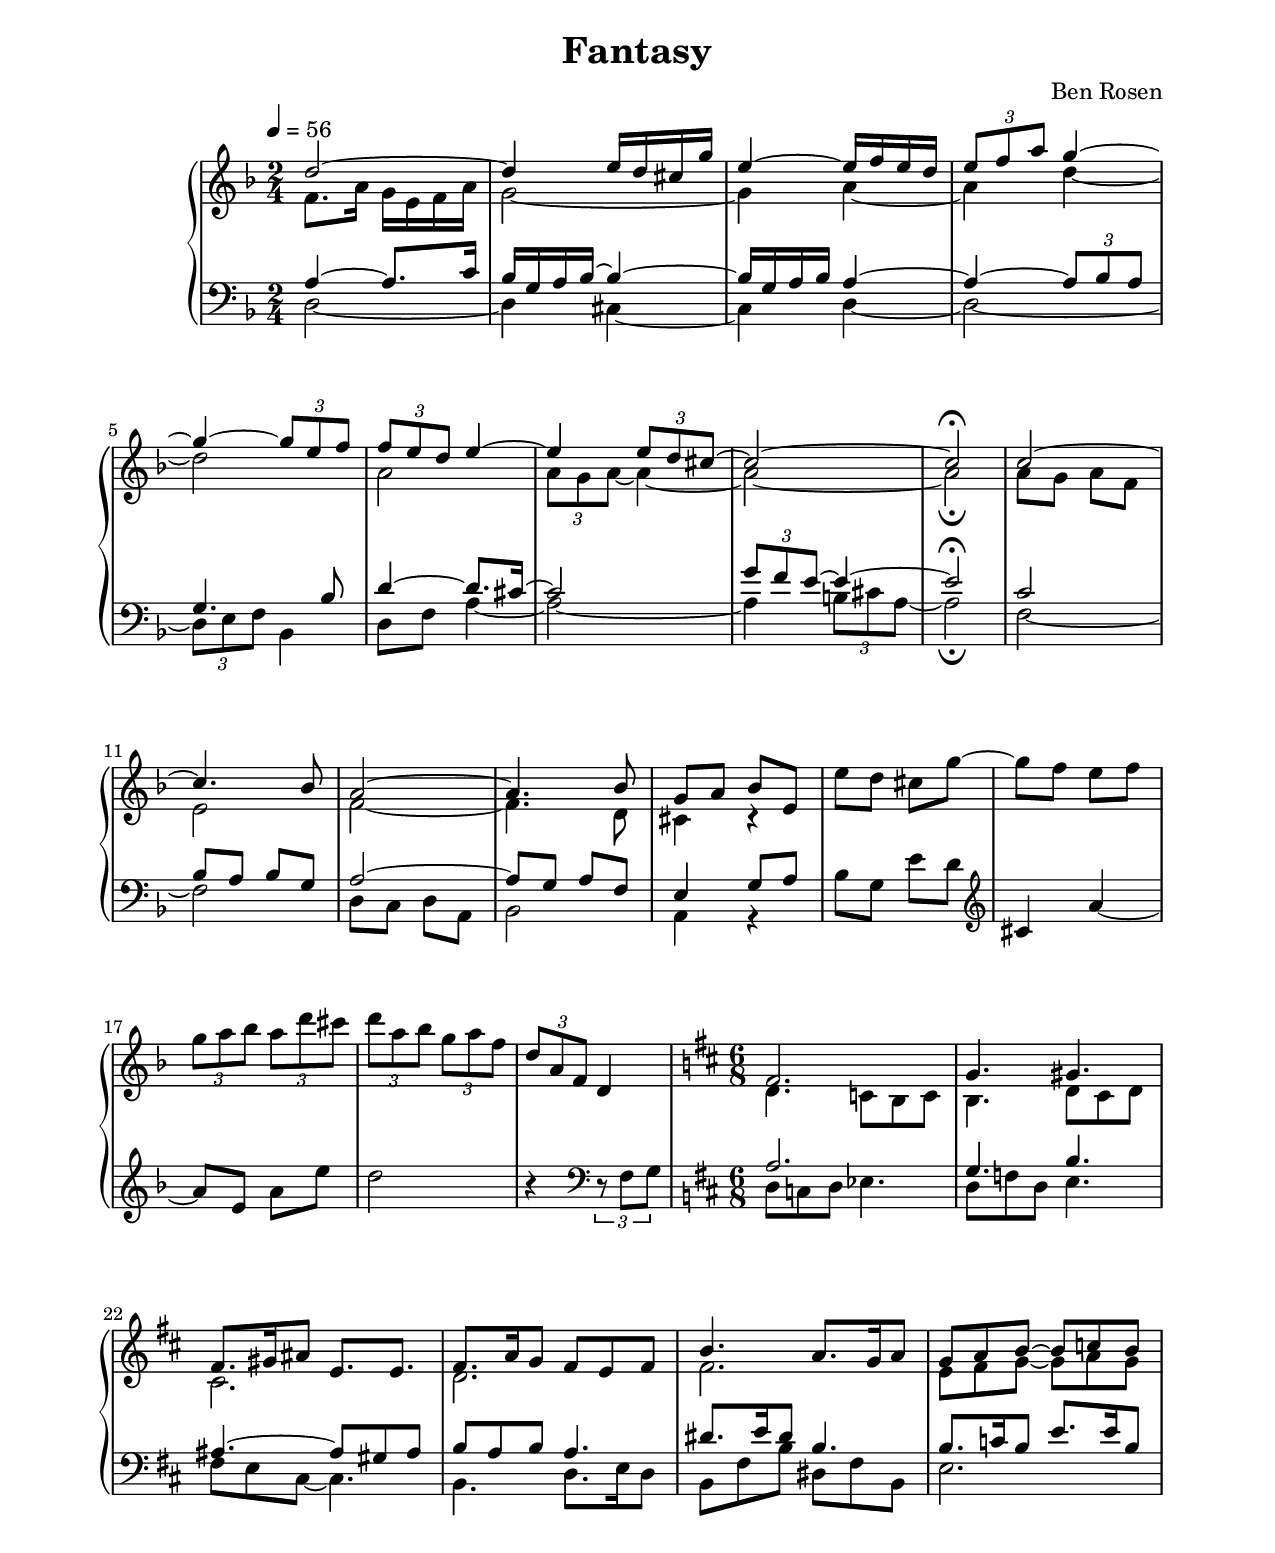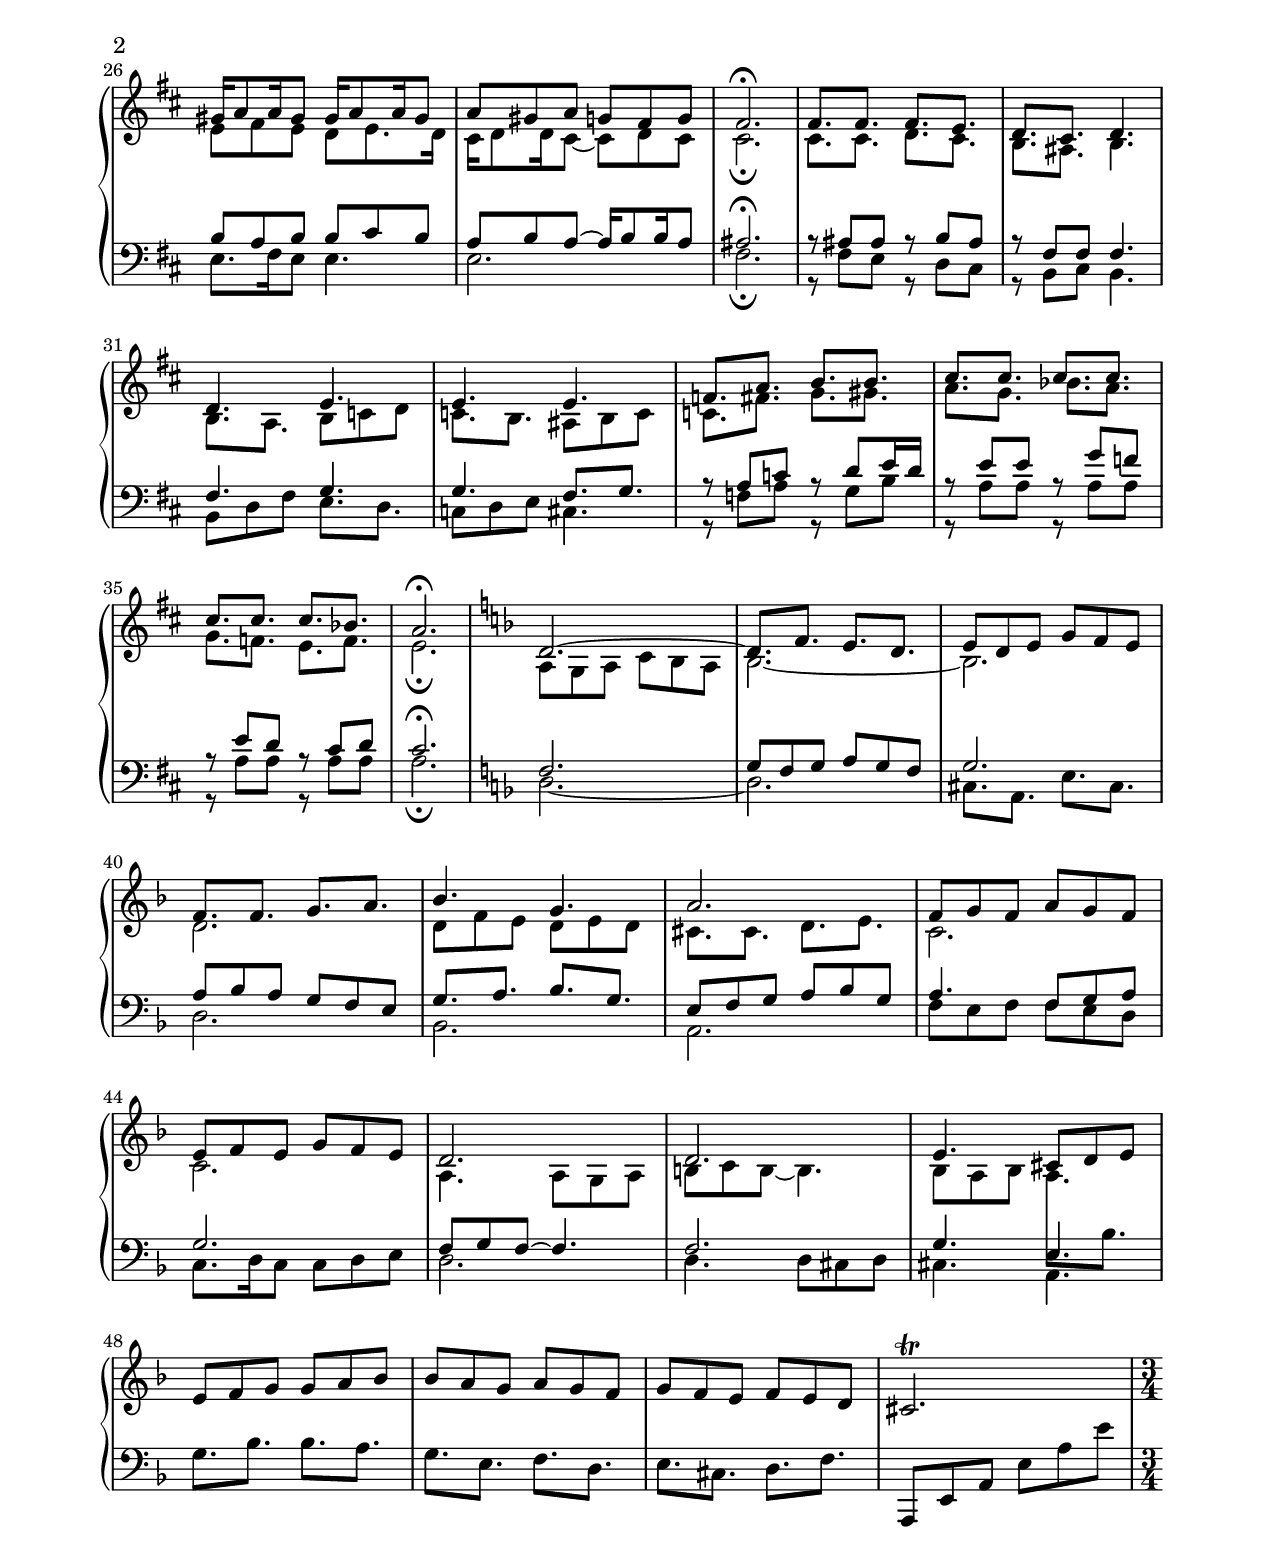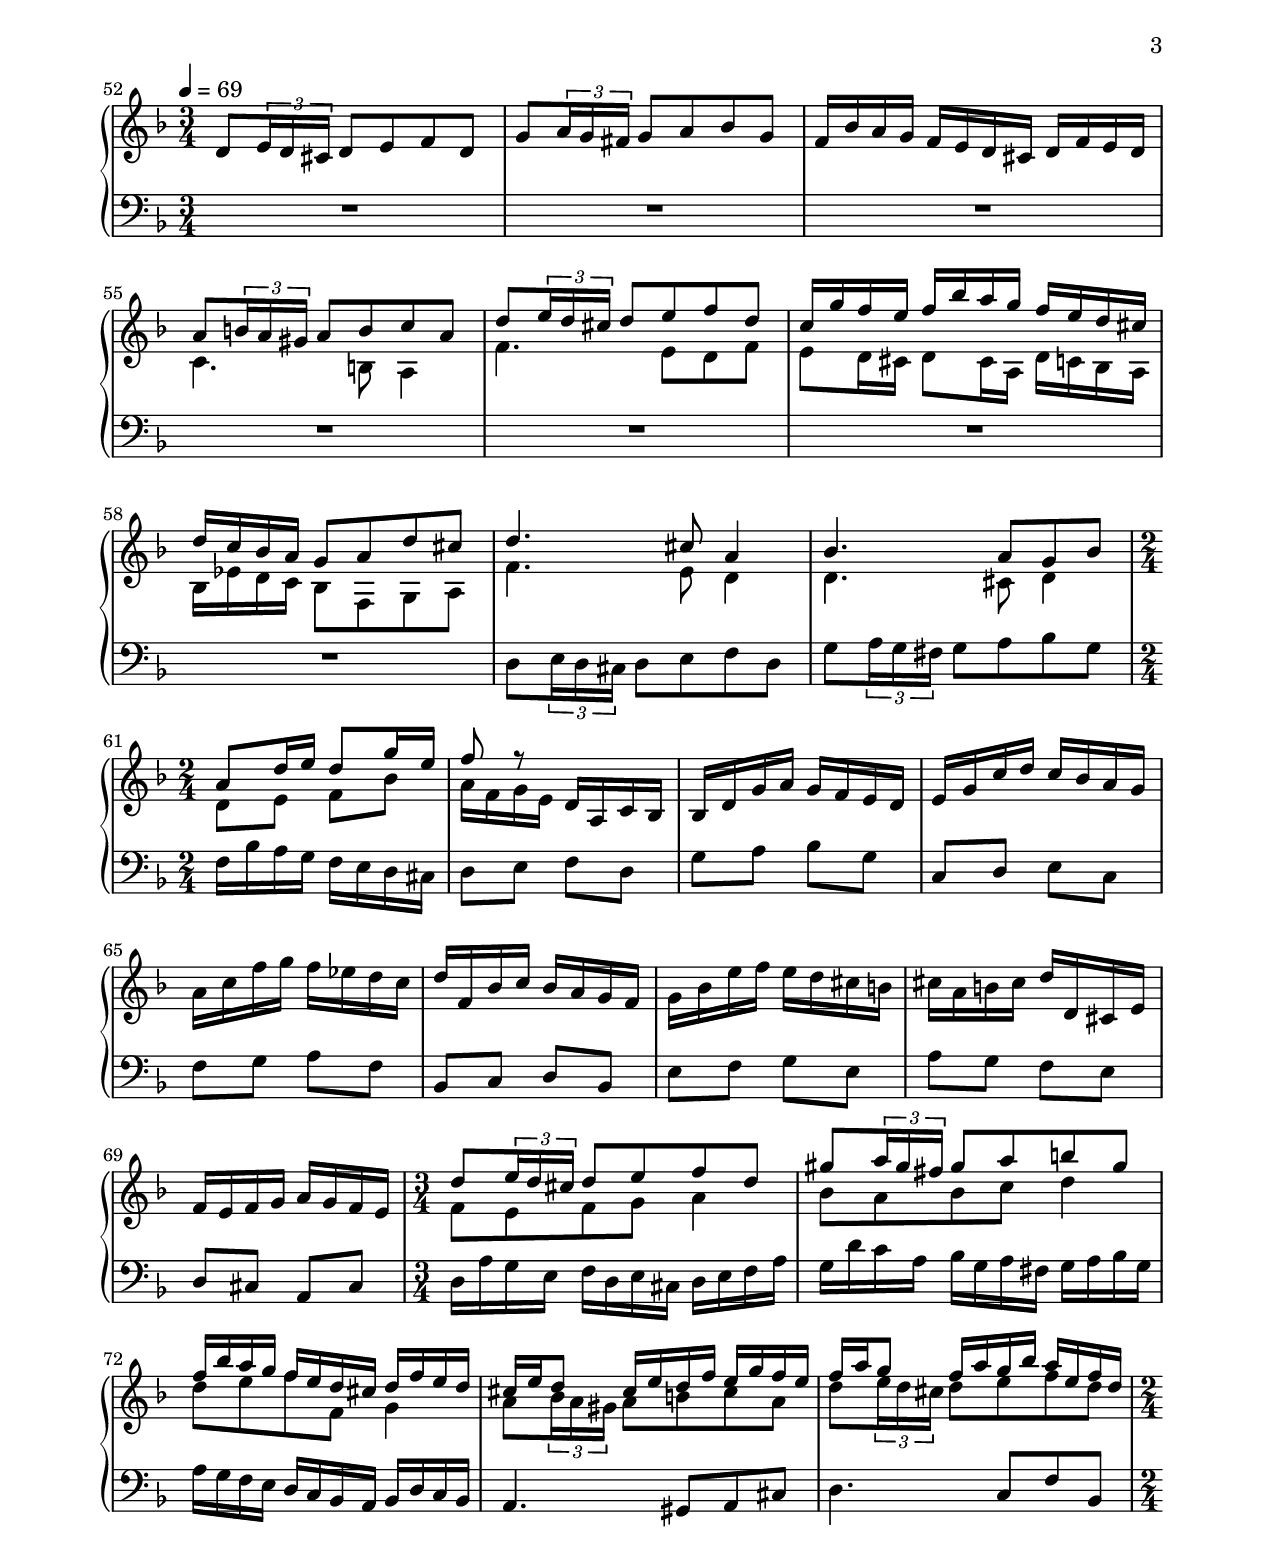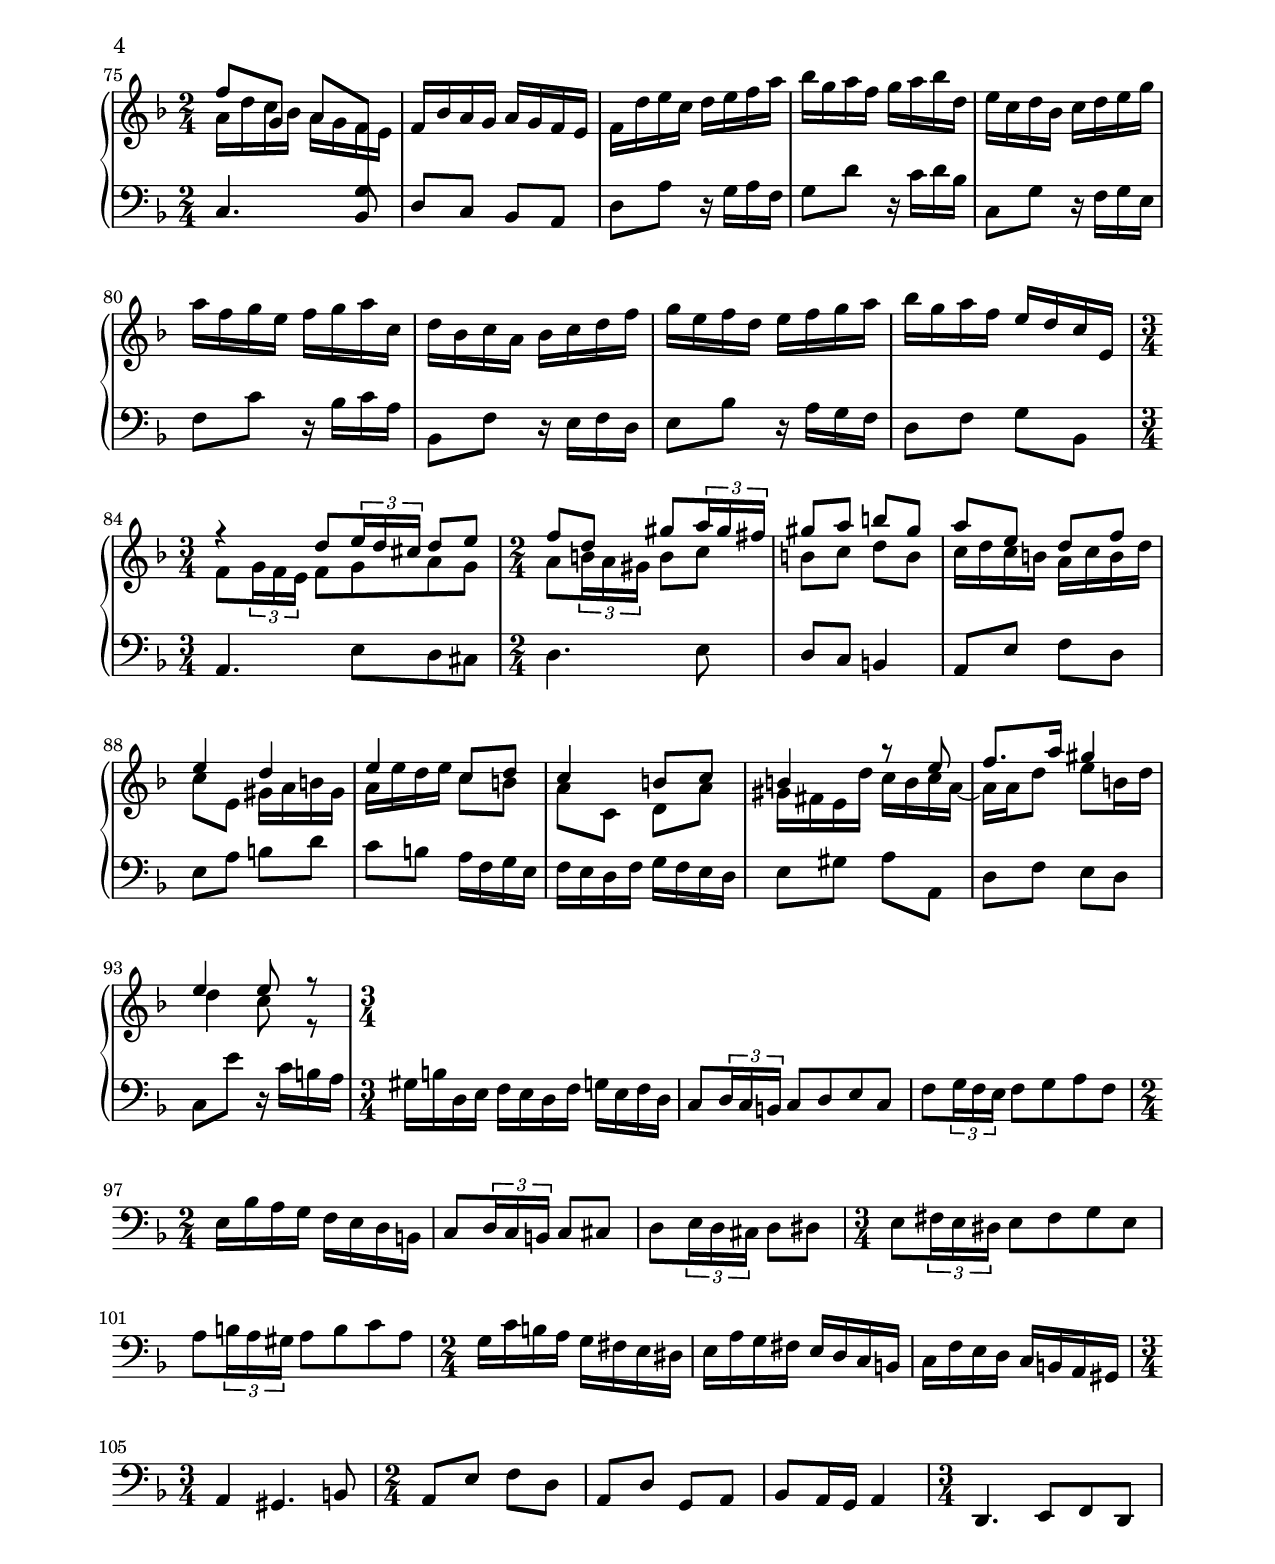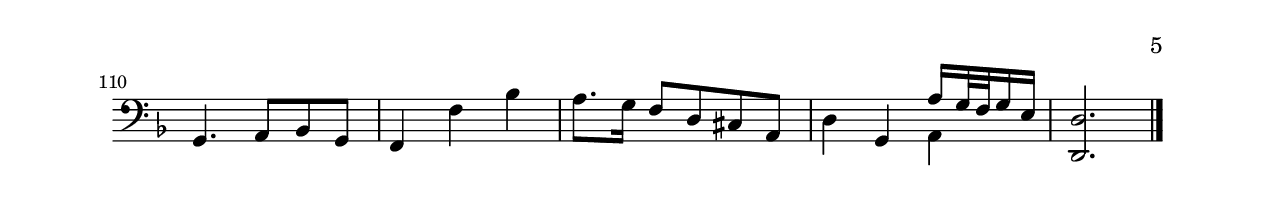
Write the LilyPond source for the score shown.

\version "2.24.0"

\include "settings.ily"

\header {
  title = "Fantasy"
  composer = "Ben Rosen"
}

key_and_time = {
  \tempo 4 = 56
  \key d \minor
  \time 2/4
}

upper_voices_prelude_one = {
  << {

    \relative d'' {
      | d2 ~
      | d4 e16 d cs g'
      | e4 ~ e16 f e d
      | \tuplet 3/2 { e8 f a } g4 ~
      | g4 ~ \tuplet 3/2 { g8 e f }
      | \tuplet 3/2 { f8 e d } e4 ~
      | e4 \tuplet 3/2 { e8 d cs ~ }
      | cs2 ~
      | cs2 -\fermata

      | c2 ~
      | c4. bf8
      | a2 ~
      | a4. bf8
      | g8 a bf e,
    }

  } \\ {

    \relative f' {
      | f8. a16 g e f a
      | g2 ~
      | g4 a ~
      | a d ~
      | d2
      | a2
      | \tuplet 3/2 { a8 g a ~ } a4 ~
      | a2 ~
      | a2 -\fermata

      | a8 g a f
      | e2
      | f2 ~
      | f4. d8
      | cs4 r
    }

  } >>
}

upper_voices_prelude_two = {
  << {

    \relative fs' {
      | fs2.
      | g4. gs
      | fs8. gs16 as8 e8. e
      | fs8. a16 g8 fs e fs
      | b4. a8. g16 a8
      | g8 a b ~ b c b
      | gs16 a8 a16 gs8 gs16 a8 a16 gs8
      | a8 gs a g fs g
      | fs2. ^\fermata

      | fs8. fs fs e
      | d8. cs d4.
      | d4. e
      | e4. e
      | f8. a b b
      | cs8. cs cs cs
      | cs8. cs cs bf
      | a2. -\fermata
    }

  }  \\ {

    \relative d' {
      | d4. c8 b c
      | b4. d8 cs d
      | cs2.
      | d2.
      | fs2.
      | e8 fs g ~ g a g
      | e8 fs e d e8. d16
      | cs16 d8 d16 cs8 ~ cs d cs
      | cs2. -\fermata

      | cs8. cs d cs
      | b8. as b4.
      | b8. a b8 c d
      | c8. b as8 b c
      | c8. fs g gs
      | a8. g bf a
      | g8. f e f
      | e2. -\fermata
    }

  } >>
}

upper_voices_prelude_three = {
  << {

    \relative d {
      | d'2. ~
      | d8. f
      | e8. d
      | e8 d e g f e
      | f8. f
      | g8. a
      | bf4. g
      | a2.
      | f8 g f a g f
      | e8 f e g f e
      | d2.
      | d2.
      | e4. cs8 d e
      | e8 f g g a bf
      | bf8 a g a g f
      | g8 f e f e d
      | cs2. \trill
    }

  } \\ {

    \relative a {
      | a8 g a c bf a
      | bf2. ~
      | bf2.
      | d2.
      | d8 f e d e d
      | cs8. cs d e
      | c2.
      | c2.
      | a4. a8 g a
      | b8 c b ~ b4.
      | bf8 a bf a8.
      \change Staff = "lower"
      bf
    }

  } >>
}

upper_voices_fugue_one = {
  << {

    \relative a' {
      | a8 \tuplet 3/2 { b16 a gs } a8 b c a
      | d8 \tuplet 3/2 { e16 d cs } d8 e f d
      | c16 g' f e f bf a g f e d cs
      | d16 c bf a g8 a d cs
      | d4. cs8 a4
      | bf4. a8 g bf

      \time 2/4

      | a8 d16 e d8 g16 e
      | f8 r
    }

  } \\ {

    \relative c' {
      | c4. b8 a4
      | f'4. e8 d f
      | e8 d16 cs d8 cs16 a d c bf a
      | bf16 ef d c bf8 f g a
      | f'4. e8 d4
      | d4. cs8 d4

      \time 2/4

      | d8 e f bf
      | a16 f g e
    }

  } >>
}

upper_voices_fugue_two = {
 << {

   \relative d'' {
     | d8 \tuplet 3/2 { e16 d cs } d8 e f d
     | gs8 \tuplet 3/2 { a16 gs fs } gs8 a b gs
     | f16 bf a g f e d cs d f e d
     | cs16 e d8 cs16 e d f e g f e
     | f16 a g8 f16 a g bf a e f d

     \time 2/4

     | f8 g, a
       \change Staff = "lower"
       g,
   }

 } \\ {


   \relative f' {
     | f8 e f g a4
     | bf8 a bf c d4
     | d8 e f f, g4
     | a8 \tuplet 3/2 { bf16 a gs } a8 b cs a
     | d8 \tuplet 3/2 { e16 d cs } d8 e f d

     \time 2/4

     | a16 d c bf a g f e
   }

 } >>
}

upper_voices_fugue_three = {
  << {

    \relative d'' {
      | r4 d8 \tuplet 3/2 { e16 d cs } d8 e

      \time 2/4

      | f8 d gs \tuplet 3/2 { a16 gs fs }
      | gs8 a b gs
      | a8 e d f
      | e4 d
      | e4 c8 d
      | c4 b8 c
      | b4 r8 e
      | f8. a16 gs4
      | e4 e8 r
    }

  } \\ {

    \relative f' {
      | f8 \tuplet 3/2 { g16 f e } f8 g a g

      \time 2/4

      | a8 \tuplet 3/2 { b16 a gs } b8 c
      | b8 c d b
      | c16 d c b a c b d
      | c8 e, gs16 a b gs
      | a16 e' d e c8 b
      | a8 c, d a'
      | gs16 fs e d' c b c a ~
      | a16 a d8 e b16 d
      | d4 c8 r

      \time 3/4
    }

  } >>
}

upper_staff = \relative e'' {
  \key_and_time

  \upper_voices_prelude_one

  | e8 d cs g' ~
  | g8 f e f \tuplet 3/2 { g8 a bf } \tuplet 3/2 { a8 d cs }
  | \tuplet 3/2 { d8 a bf } \tuplet 3/2 { g8 a f }
  | \tuplet 3/2 { d8 a f } d4

  \key b \minor
  \time 6/8

  \upper_voices_prelude_two

  \key d \minor

  \upper_voices_prelude_three

  \tempo 4 = 69
  \time 3/4

  | d8 \tuplet 3/2 { e16 d cs } d8 e f d
  | g8 \tuplet 3/2 { a16 g fs } g8 a bf g
  | f16 bf a g f e d cs d f e d

  \upper_voices_fugue_one

    d16 a c bf
  | bf16 d g a g f e d
  | e g c d c bf a g
  | a c f g f ef d c
  | d f, bf c bf a g f
  | g bf e f e d cs b
  | cs a b cs d d, cs e
  | f e f g a g f e

  \upper_voices_fugue_two

  | f16 bf a g a g f e
  | f16 d' e c d e f a
  | bf16 g a f g a bf d,
  | e16 c d bf c d e g
  | a16 f g e f g a c,
  | d16 bf c a bf c d f
  | g16 e f d e f g a
  | bf g a f e d c e,

  \upper_voices_fugue_three
}

lower_voices_prelude_one = {
  << {

    \relative a {
      | a4 ~ a8. c16
      | bf16 g a bf ~ bf4 ~
      | bf16 g a bf a4 ~
      | a4 ~ \tuplet 3/2 { a8 bf a }
      | g4. bf8
      | d4 ~ d8. cs16 ~
      | cs2
      | \tuplet 3/2 { g'8 f e ~ } e4 ~
      | e2 -\fermata

      | c2
      | bf8 a bf g
      | a2 ~
      | a8 g8 a8 f8
      | e4 g8 a
    }

  } \\ {

    \relative d {
      | d2 ~
      | d4 cs ~
      | cs4 d ~
      | d2 ~
      | \tuplet 3/2 { d8 e f } bf,4
      | d8 f a4 ~
      | a2 ~
      | a4 \tuplet 3/2 { b8 cs a ~ }
      | a2 -\fermata

      | f2 ~
      | f2
      | d8 c d a
      | bf2
      | a4 r
    }

  } >>
}

lower_voices_prelude_two = {
  << {

    \relative a {
      | a2.
      | g4. b
      | as4. ~ as8 gs as
      | b8 a8 b8 a4.
      | ds8. e16 ds8 b4.
      | b8. c16 b8 e8. e16 b8
      | b8 a8 b8 b8 cs8 b8
      | a8 b8 a8 ~ a16 b8 b16 a8
      | as2. -\fermata

      | r8 as8 as8 r8 b8 as8
      | r8 fs8 fs8 fs4.
      | fs4. g4.
      | g4. fs8. g
      | r8 a8 c8 r8 d8 e16 d16
      | r8 e8 e8 r8 g8 f8
      | r8 e8 d8 r8 cs8 d8
      | cs2. -\fermata
    }

  } \\ {

    \relative d {
      | d8 c d ef4.
      | d8 f d e4.
      | fs8 e cs ~ cs4.
      | b4. d8. e16 d8
      | b8 fs' b ds, fs b,
      | e2.
      | e8. fs16 e8 e4.
      | e2.
      | fs2. -\fermata

      | r8 fs e r d cs
      | r8 b cs b4.
      | b8 d fs e8. d
      | c8 d e cs4.
      | r8 f a r g b
      | r8 a a r a a
      | r8 a a r a a
      | a2. -\fermata
    }

  } >>
}

lower_voices_prelude_three = {
  << {

    \relative f {
      | f2.
      | g8 f g a g f
      | g2.
      | a8 bf a g f e
      | g8. a
      | bf8. g
      | e8 f g a bf g
      | a4. f8 g a
      | g2.
      | f8 g f ~ f4.
      | f2.
      | g4. e4.
    }

  } \\ {

    \relative d {
      | d2. ~
      | d2.
      | cs8. a e' cs
      | d2.
      | bf2.
      | a2.
      | f'8 e f f e d
      | c8. d16 c8 c d e
      | d2.
      | d4. d8 cs d
      | cs4. a
    }

  } >>
}

lower_staff = \relative b {
  \clef "bass"
  \key_and_time

  \lower_voices_prelude_one

  | bf8 g e' d

  \clef "treble"

  | cs4 a' ~
  | a8 e a e'
  | d2

  | r4
  \clef "bass"
  \tuplet 3/2 { r8 f,, g }

  \key b \minor
  \time 6/8

  \lower_voices_prelude_two

  \key d \minor

  \lower_voices_prelude_three

  | g8. bf bf a
  | g8. e f d
  | e8. cs d f
  | a,,8 e' a e' a e'

  \time 3/4

  | R2. * 7

  | d,8 \tuplet 3/2 { e16 d cs } d8 e f d
  | g8 \tuplet 3/2 { a16 g fs } g8 a bf g

  \time 2/4

  | f16 bf a g f e d cs
  | d8 e f d
  | g8 a bf g
  | c,8 d e c
  | f8 g a f
  | bf,8 c d bf
  | e8 f g e
  | a8 g f e
  | d8 cs a cs

  \time 3/4

  | d16 a' g e f d e cs d e f a
  | g16 d' c a bf g a fs g a bf g
  | a16 g f e d c bf a bf d c bf
  | a4. gs8 a cs
  | d4. c8 f bf,

  \time 2/4

  | c4. bf8
  | d8 c bf a
  | d8 a' r16 g a f
  | g8 d' r16 c d bf
  | c,8 g' r16 f g e
  | f8 c' r16 bf c a
  | bf,8 f' r16 e f d
  | e8 bf' r16 a g f
  | d8 f g bf,

  \time 3/4

  | a4. e'8 d cs

  \time 2/4

  | d4. e8 d c b4
  | a8 e' f d
  | e8 a b d8
  | c8 b a16 f g e
  | f16 e d f g f e d
  | e8 gs a a,8
  | d8 f e d8
  | c8 e' r16 c b a

  \time 3/4

  | gs16 b d, e f e d f g e f d
  | c8 \tuplet 3/2 { d16 c b } c8 d e c
  | f8 \tuplet 3/2 { g16 f e } f8 g a f8

  \time 2/4

  | e16 bf' a g f e d b

  | c8 \tuplet 3/2 { d16 c b } c8 cs
  | d \tuplet 3/2 { e16 d cs } d8 ds

  \time 3/4

  | e8 \tuplet 3/2 { fs16 e ds } e8 fs g e8
  | a8 \tuplet 3/2 { b16 a gs } a8 b c a

  \time 2/4

  | g16 c b a g fs e ds e a g fs e d c b c f e d c b a gs

  \time 3/4

  | a4 gs4. b8

  \time 2/4

  | a8 e' f d
  | a8 d g, a
  | bf8 a16 g a4

  \time 3/4

  | d,4. e8 f d
  | g4. a8 bf g
  | f4 f'4 bf4
  | a8. g16 f8 d cs a
  | d4 g, << { a'16 g32 f g16 e } \\ a,4 >>
  | <d, d'>2.

  \bar "|."
}

\score {
  \new PianoStaff {
    <<
      \new Staff = "upper" \upper_staff
      \new Staff = "lower" \lower_staff
    >>
  }
}
